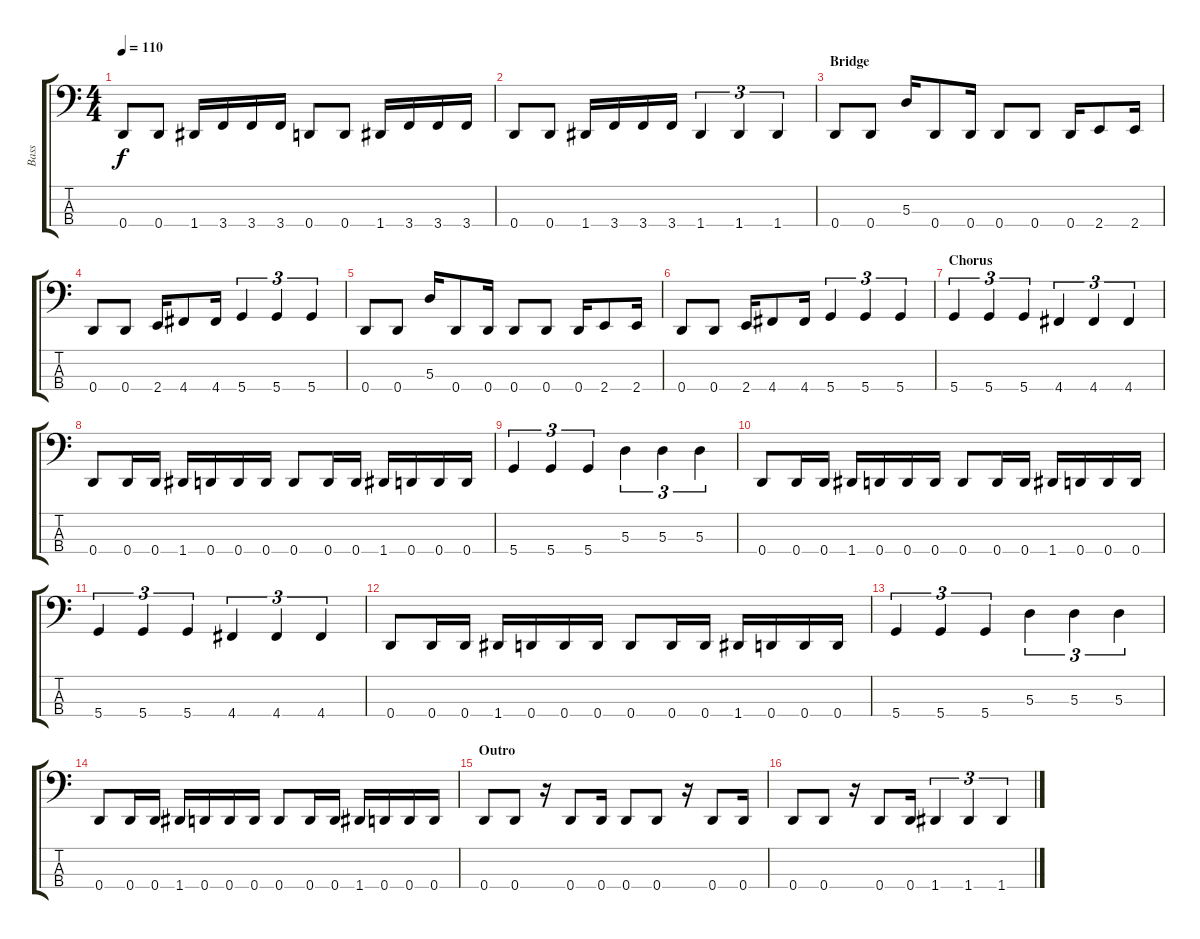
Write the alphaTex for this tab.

\track ("Bass" "Bass") {instrument electricbassfinger}
\staff {score tabs}
\tuning (G2 D2 A1 D1) {hide}
\ts (4 4)
\tempo 110
\clef f4
\ks c
0.4.8{dy f} 0.4.8 1.4.16 3.4.16 3.4.16 3.4.16 0.4.8 0.4.8 1.4.16 3.4.16 3.4.16 3.4.16 |
0.4.8 0.4.8 1.4.16 3.4.16 3.4.16 3.4.16 1.4.4{tu (3 2)} 1.4.4{tu (3 2)} 1.4.4{tu (3 2)} |
\section ("" "Bridge")
0.4.8 0.4.8 5.3.16 0.4.8 0.4.16 0.4.8 0.4.8 0.4.16 2.4.8 2.4.16 |
0.4.8 0.4.8 2.4.16 4.4.8 4.4.16 5.4.4{tu (3 2)} 5.4.4{tu (3 2)} 5.4.4{tu (3 2)} |
0.4.8 0.4.8 5.3.16 0.4.8 0.4.16 0.4.8 0.4.8 0.4.16 2.4.8 2.4.16 |
0.4.8 0.4.8 2.4.16 4.4.8 4.4.16 5.4.4{tu (3 2)} 5.4.4{tu (3 2)} 5.4.4{tu (3 2)} |
\section ("" "Chorus")
5.4.4{tu (3 2)} 5.4.4{tu (3 2)} 5.4.4{tu (3 2)} 4.4.4{tu (3 2)} 4.4.4{tu (3 2)} 4.4.4{tu (3 2)} |
0.4.8 0.4.16 0.4.16 1.4.16 0.4.16 0.4.16 0.4.16 0.4.8 0.4.16 0.4.16 1.4.16 0.4.16 0.4.16 0.4.16 |
5.4.4{tu (3 2)} 5.4.4{tu (3 2)} 5.4.4{tu (3 2)} 5.3.4{tu (3 2)} 5.3.4{tu (3 2)} 5.3.4{tu (3 2)} |
0.4.8 0.4.16 0.4.16 1.4.16 0.4.16 0.4.16 0.4.16 0.4.8 0.4.16 0.4.16 1.4.16 0.4.16 0.4.16 0.4.16 |
5.4.4{tu (3 2)} 5.4.4{tu (3 2)} 5.4.4{tu (3 2)} 4.4.4{tu (3 2)} 4.4.4{tu (3 2)} 4.4.4{tu (3 2)} |
0.4.8 0.4.16 0.4.16 1.4.16 0.4.16 0.4.16 0.4.16 0.4.8 0.4.16 0.4.16 1.4.16 0.4.16 0.4.16 0.4.16 |
5.4.4{tu (3 2)} 5.4.4{tu (3 2)} 5.4.4{tu (3 2)} 5.3.4{tu (3 2)} 5.3.4{tu (3 2)} 5.3.4{tu (3 2)} |
0.4.8 0.4.16 0.4.16 1.4.16 0.4.16 0.4.16 0.4.16 0.4.8 0.4.16 0.4.16 1.4.16 0.4.16 0.4.16 0.4.16 |
\section ("" "Outro")
0.4.8 0.4.8 r.16 0.4.8 0.4.16 0.4.8 0.4.8 r.16 0.4.8 0.4.16 |
0.4.8 0.4.8 r.16 0.4.8 0.4.16 1.4.4{tu (3 2)} 1.4.4{tu (3 2)} 1.4.4{tu (3 2)}
